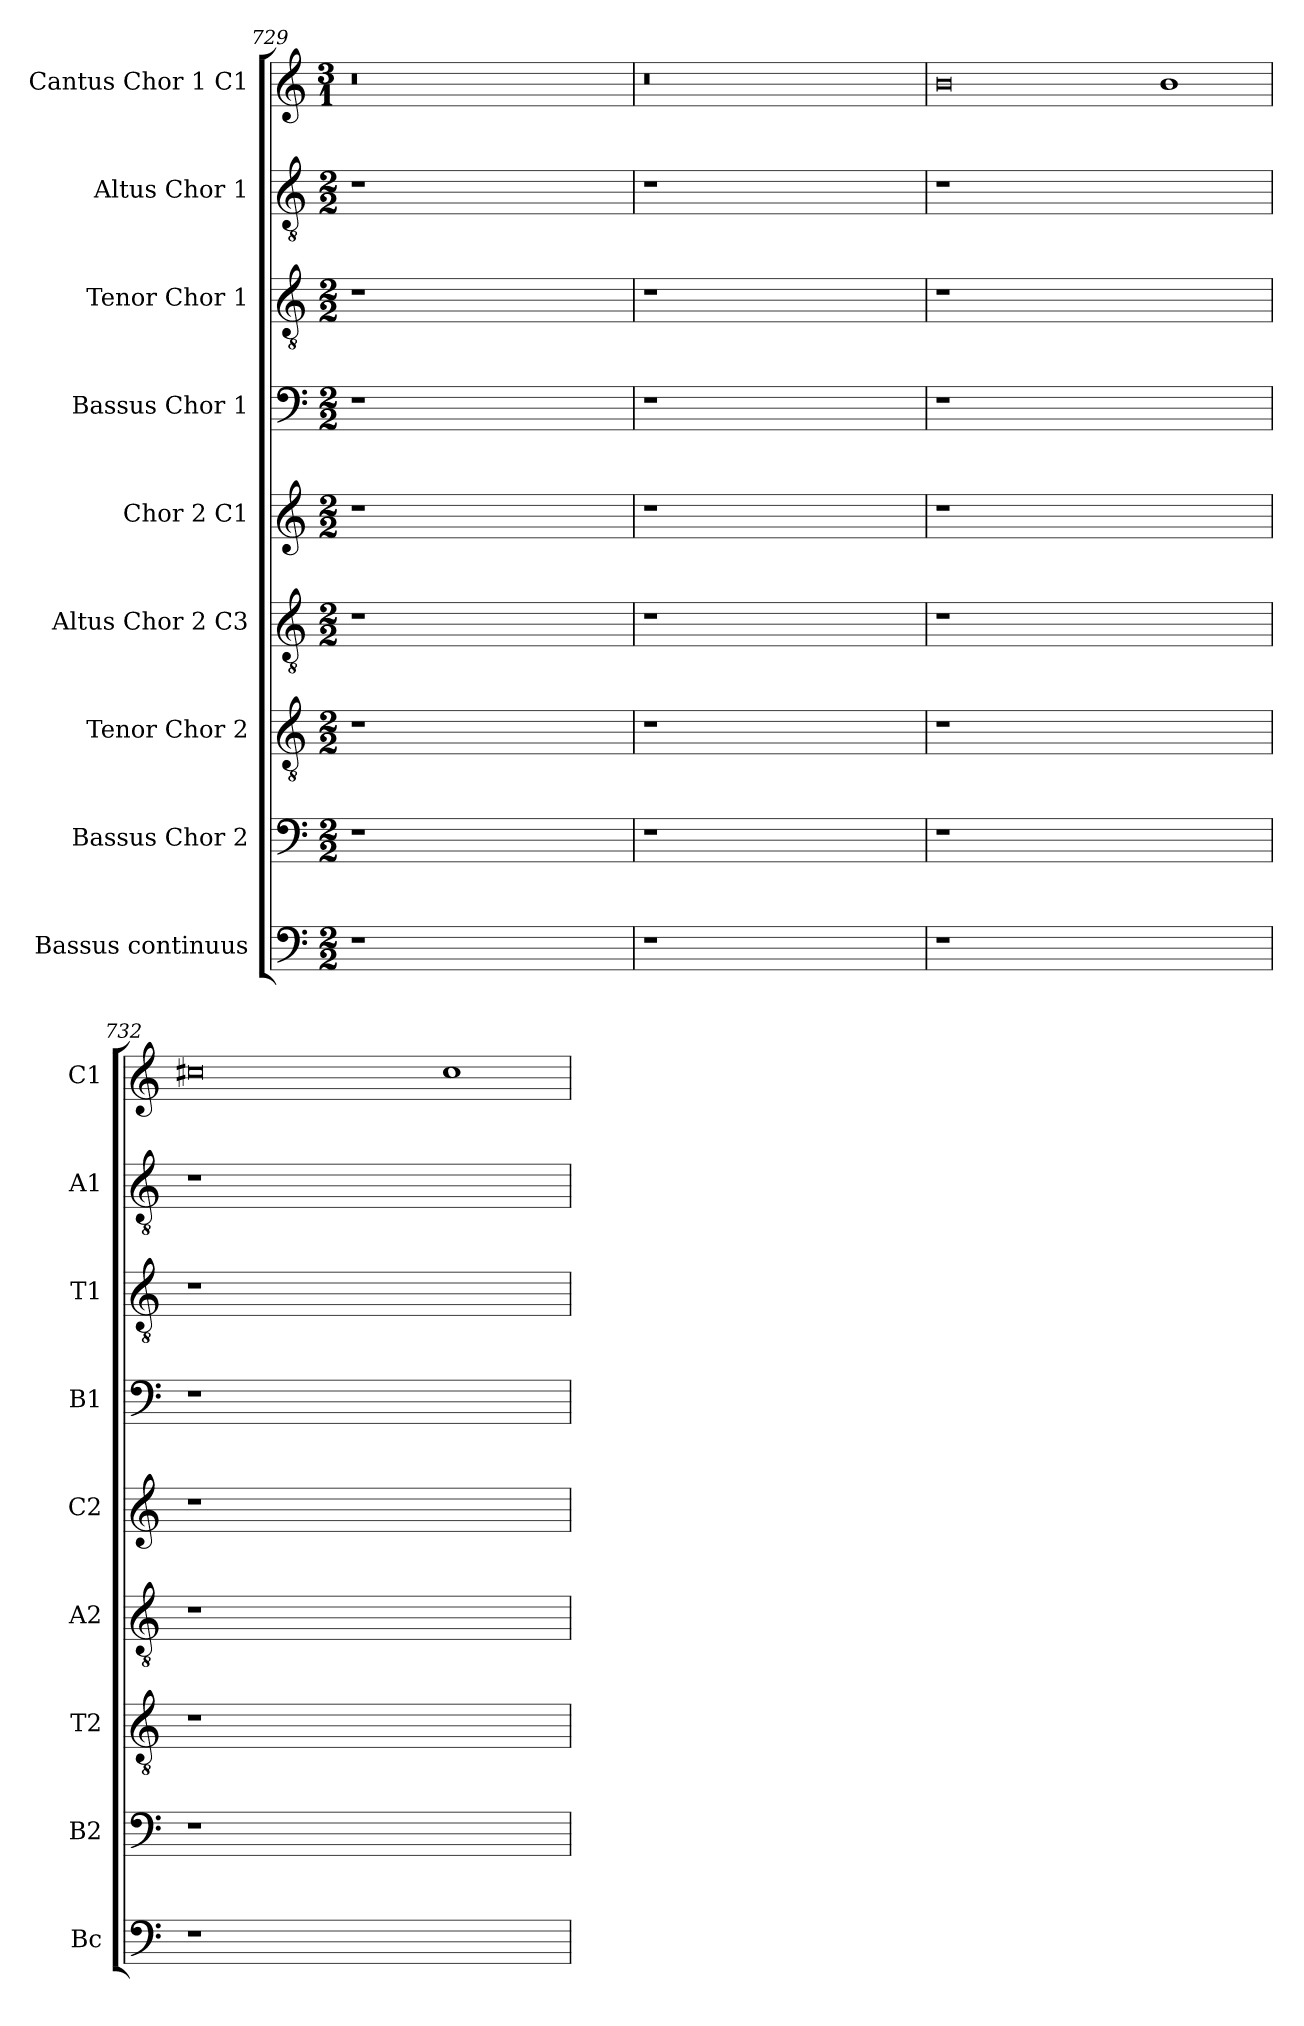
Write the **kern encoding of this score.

**kern	**kern	**kern	**kern	**kern	**kern	**kern	**kern	**kern
*part9	*part8	*part7	*part6	*part5	*part4	*part3	*part2	*part1
*staff9	*staff8	*staff7	*staff6	*staff5	*staff4	*staff3	*staff2	*staff1
*I"Bassus continuus	*I"Bassus Chor 2	*I"Tenor Chor 2	*I"Altus Chor 2 C3	*I"Chor 2 C1	*I"Bassus Chor 1	*I"Tenor Chor 1	*I"Altus Chor 1	*I"Cantus Chor 1 C1
*I'Bc	*I'B2	*I'T2	*I'A2	*I'C2	*I'B1	*I'T1	*I'A1	*I'C1
*clefF4	*clefF4	*clefGv2	*clefGv2	*clefG2	*clefF4	*clefGv2	*clefGv2	*clefG2
*ITrd7c12	*	*	*	*	*	*	*	*
*k[]	*k[]	*k[]	*k[]	*k[]	*k[]	*k[]	*k[]	*k[]
*C:	*C:	*C:	*C:	*C:	*C:	*C:	*C:	*C:
*M2/2	*M2/2	*M2/2	*M2/2	*M2/2	*M2/2	*M2/2	*M2/2	*M3/1
=729	=729	=729	=729	=729	=729	=729	=729	=729
1r	1r	1r	1r	1r	1r	1r	1r	0.r
0ryy	0ryy	0ryy	0ryy	0ryy	0ryy	0ryy	0ryy	.
=730	=730	=730	=730	=730	=730	=730	=730	=730
1r	1r	1r	1r	1r	1r	1r	1r	0.r
0ryy	0ryy	0ryy	0ryy	0ryy	0ryy	0ryy	0ryy	.
=731	=731	=731	=731	=731	=731	=731	=731	=731
1r	1r	1r	1r	1r	1r	1r	1r	0b
0ryy	0ryy	0ryy	0ryy	0ryy	0ryy	0ryy	0ryy	.
.	.	.	.	.	.	.	.	1b
=732	=732	=732	=732	=732	=732	=732	=732	=732
1r	1r	1r	1r	1r	1r	1r	1r	0cc#X
0ryy	0ryy	0ryy	0ryy	0ryy	0ryy	0ryy	0ryy	.
.	.	.	.	.	.	.	.	1cc#
=	=	=	=	=	=	=	=	=
*-	*-	*-	*-	*-	*-	*-	*-	*-
